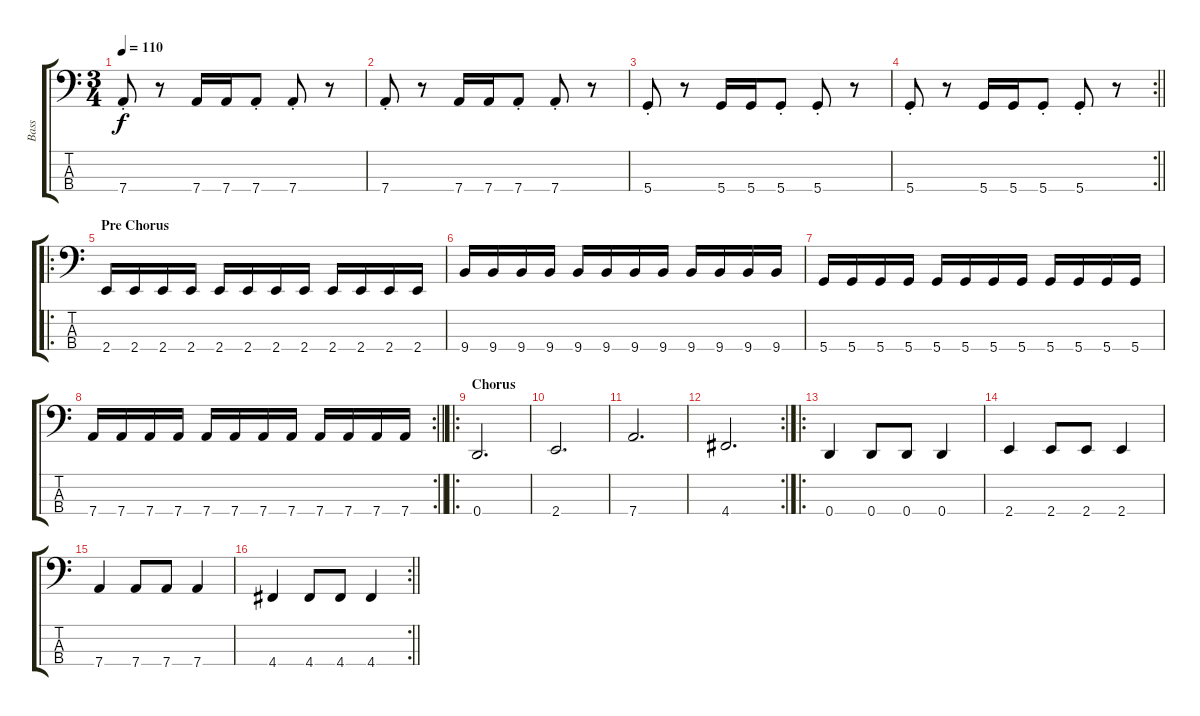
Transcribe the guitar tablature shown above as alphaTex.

\track ("Bass" "Bass") {instrument electricbasspick}
\staff {score tabs}
\tuning (G2 D2 A1 D1) {hide}
\ts (3 4)
\tempo 110
\clef f4
\ks c
7.4{st}.8{dy f} r.8 7.4.16 7.4.16 7.4{st}.8 7.4{st}.8 r.8 |
7.4{st}.8 r.8 7.4.16 7.4.16 7.4{st}.8 7.4{st}.8 r.8 |
5.4{st}.8 r.8 5.4.16 5.4.16 5.4{st}.8 5.4{st}.8 r.8 |
\rc 2
\barLineRight lightlight
5.4{st}.8 r.8 5.4.16 5.4.16 5.4{st}.8 5.4{st}.8 r.8 |
\ro
\section ("" "Pre Chorus")
2.4.16 2.4.16 2.4.16 2.4.16 2.4.16 2.4.16 2.4.16 2.4.16 2.4.16 2.4.16 2.4.16 2.4.16 |
9.4.16 9.4.16 9.4.16 9.4.16 9.4.16 9.4.16 9.4.16 9.4.16 9.4.16 9.4.16 9.4.16 9.4.16 |
5.4.16 5.4.16 5.4.16 5.4.16 5.4.16 5.4.16 5.4.16 5.4.16 5.4.16 5.4.16 5.4.16 5.4.16 |
\rc 2
\barLineRight lightlight
7.4.16 7.4.16 7.4.16 7.4.16 7.4.16 7.4.16 7.4.16 7.4.16 7.4.16 7.4.16 7.4.16 7.4.16 |
\ro
\section ("" "Chorus")
0.4.2{d} |
2.4.2{d} |
7.4.2{d} |
\rc 2
4.4.2{d} |
\ro
0.4.4 0.4.8 0.4.8 0.4.4 |
2.4.4 2.4.8 2.4.8 2.4.4 |
7.4.4 7.4.8 7.4.8 7.4.4 |
\rc 2
\barLineRight lightlight
4.4.4 4.4.8 4.4.8 4.4.4
